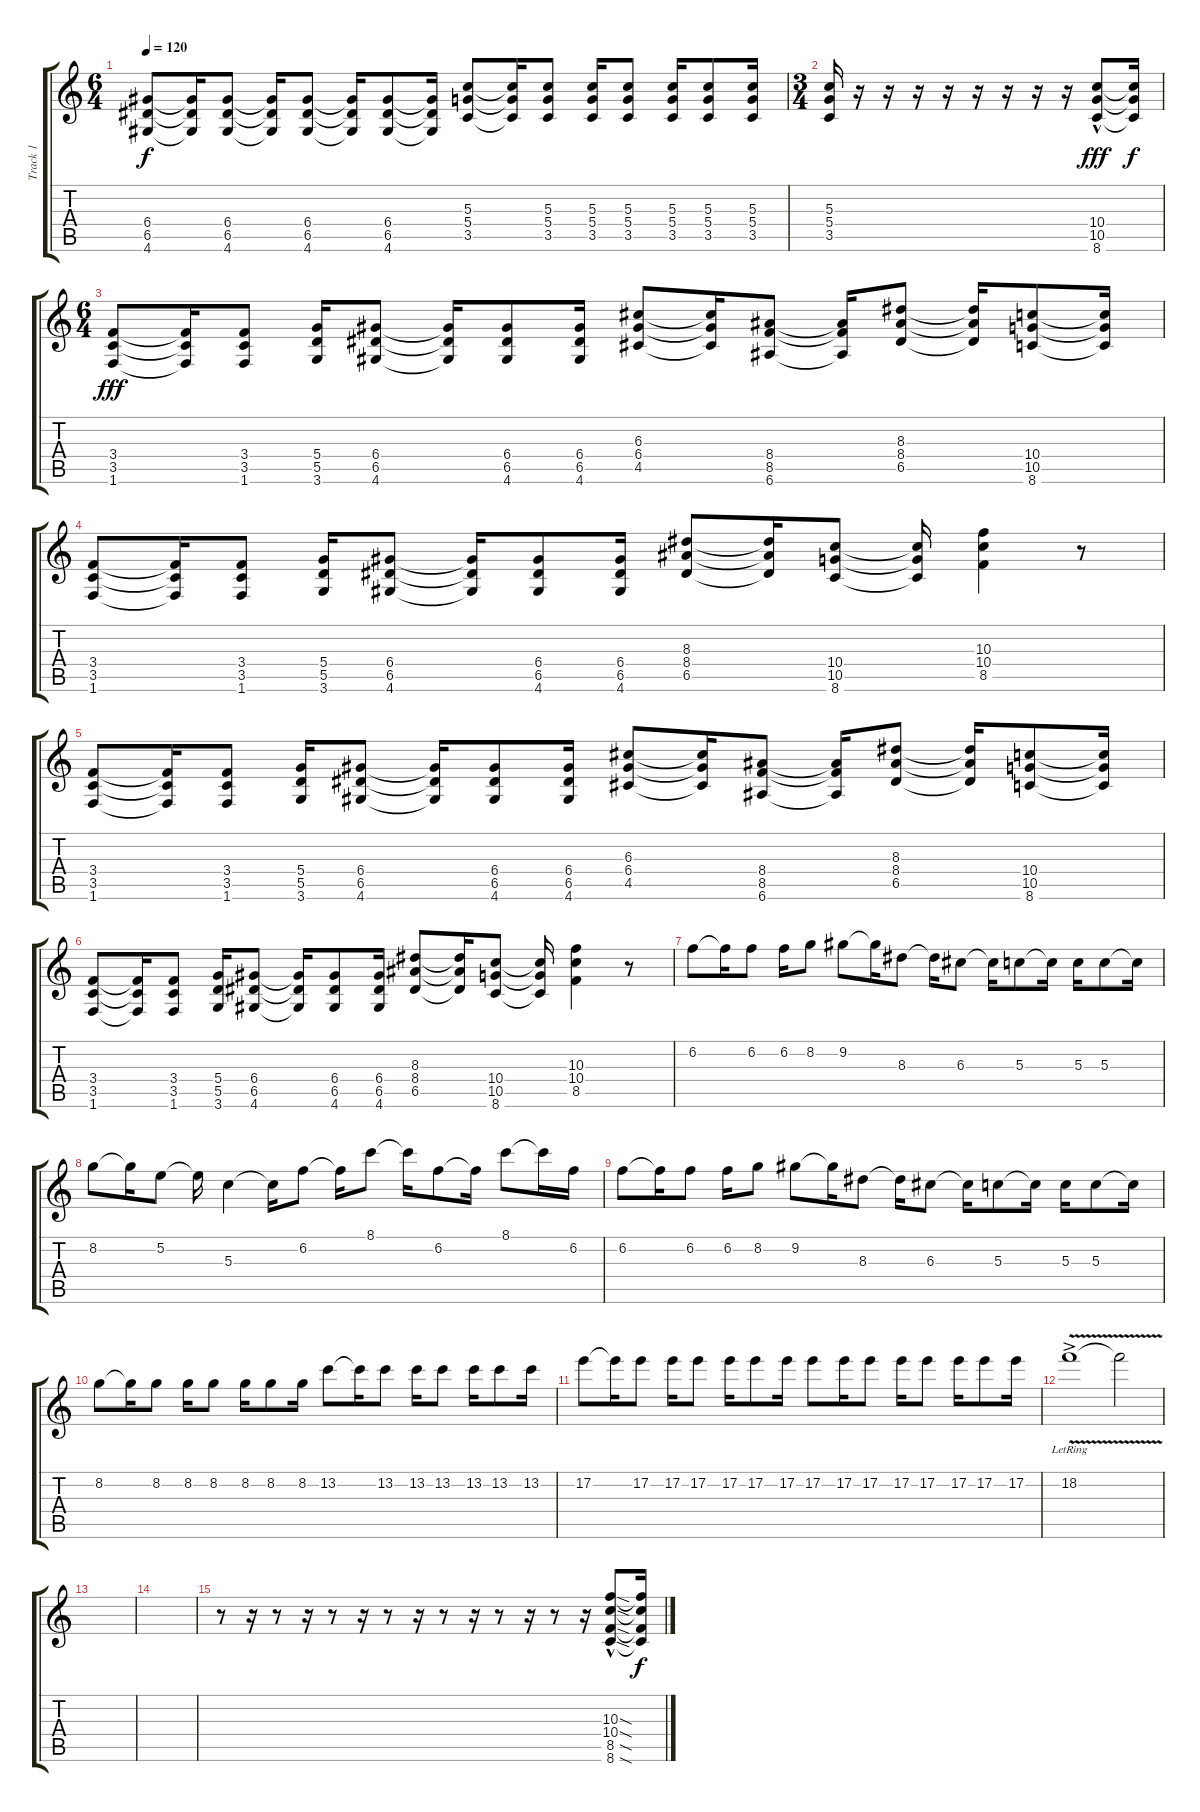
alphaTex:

\track ("Track 1" "Track 1") {instrument distortionguitar}
\staff {score tabs}
\tuning (E4 B3 G3 D3 A2 E2) {hide}
\ts (6 4)
\tempo 120
\clef g2
\ks c
(6.4 6.5 4.6).8{dy f} (6.4{t} 6.5{t} 4.6{t}).16 (6.4 6.5 4.6).8 (6.4{t} 6.5{t} 4.6{t}).16 (6.4 6.5 4.6).8 (6.4{t} 6.5{t} 4.6{t}).16 (6.4 6.5 4.6).8 (6.4{t} 6.5{t} 4.6{t}).16 (5.3 5.4 3.5).8 (5.3{t} 5.4{t} 3.5{t}).16 (5.3 5.4 3.5).8 (5.3 5.4 3.5).16 (5.3 5.4 3.5).8 (5.3 5.4 3.5).16 (5.3 5.4 3.5).8 (5.3 5.4 3.5).16 |
\ts (3 4)
(5.3 5.4 3.5).16 r.16 r.16 r.16 r.16 r.16 r.16 r.16 r.16 (10.4{hac} 10.5{hac} 8.6{hac}).8{dy fff} (10.4{t} 10.5{t} 8.6{t}).16{dy f} |
\ts (6 4)
(3.4 3.5 1.6).8{dy fff} (3.4{t} 3.5{t} 1.6{t}).16 (3.4 3.5 1.6).8 (5.4 5.5 3.6).16 (6.4 6.5 4.6).8 (6.4{t} 6.5{t} 4.6{t}).16 (6.4 6.5 4.6).8 (6.4 6.5 4.6).16 (6.3 6.4 4.5).8 (6.3{t} 6.4{t} 4.5{t}).16 (8.4 8.5 6.6).8 (8.4{t} 8.5{t} 6.6{t}).16 (8.3 8.4 6.5).8 (8.3{t} 8.4{t} 6.5{t}).16 (10.4 10.5 8.6).8 (10.4{t} 10.5{t} 8.6{t}).16 |
(3.4 3.5 1.6).8 (3.4{t} 3.5{t} 1.6{t}).16 (3.4 3.5 1.6).8 (5.4 5.5 3.6).16 (6.4 6.5 4.6).8 (6.4{t} 6.5{t} 4.6{t}).16 (6.4 6.5 4.6).8 (6.4 6.5 4.6).16 (8.3 8.4 6.5).8 (8.3{t} 8.4{t} 6.5{t}).16 (10.4 10.5 8.6).8 (10.4{t} 10.5{t} 8.6{t}).16 (10.3 10.4 8.5).4 r.8 |
(3.4 3.5 1.6).8 (3.4{t} 3.5{t} 1.6{t}).16 (3.4 3.5 1.6).8 (5.4 5.5 3.6).16 (6.4 6.5 4.6).8 (6.4{t} 6.5{t} 4.6{t}).16 (6.4 6.5 4.6).8 (6.4 6.5 4.6).16 (6.3 6.4 4.5).8 (6.3{t} 6.4{t} 4.5{t}).16 (8.4 8.5 6.6).8 (8.4{t} 8.5{t} 6.6{t}).16 (8.3 8.4 6.5).8 (8.3{t} 8.4{t} 6.5{t}).16 (10.4 10.5 8.6).8 (10.4{t} 10.5{t} 8.6{t}).16 |
(3.4 3.5 1.6).8 (3.4{t} 3.5{t} 1.6{t}).16 (3.4 3.5 1.6).8 (5.4 5.5 3.6).16 (6.4 6.5 4.6).8 (6.4{t} 6.5{t} 4.6{t}).16 (6.4 6.5 4.6).8 (6.4 6.5 4.6).16 (8.3 8.4 6.5).8 (8.3{t} 8.4{t} 6.5{t}).16 (10.4 10.5 8.6).8 (10.4{t} 10.5{t} 8.6{t}).16 (10.3 10.4 8.5).4 r.8 |
6.2.8 6.2{t}.16 6.2.8 6.2.16 8.2.8 9.2.8 9.2{t}.16 8.3.8 8.3{t}.16 6.3.8 6.3{t}.16 5.3.8 5.3{t}.16 5.3.16 5.3.8 5.3{t}.16 |
8.2.8 8.2{t}.16 5.2.8 5.2{t}.16 5.3.4 5.3{t}.16 6.2.8 6.2{t}.16 8.1.8 8.1{t}.16 6.2.8 6.2{t}.16 8.1.8 8.1{t}.16 6.2.16 |
6.2.8 6.2{t}.16 6.2.8 6.2.16 8.2.8 9.2.8 9.2{t}.16 8.3.8 8.3{t}.16 6.3.8 6.3{t}.16 5.3.8 5.3{t}.16 5.3.16 5.3.8 5.3{t}.16 |
8.2.8 8.2{t}.16 8.2.8 8.2.16 8.2.8 8.2.16 8.2.8 8.2.16 13.2.8 13.2{t}.16 13.2.8 13.2.16 13.2.8 13.2.16 13.2.8 13.2.16 |
17.2.8 17.2{t}.16 17.2.8 17.2.16 17.2.8 17.2.16 17.2.8 17.2.16 17.2.8 17.2.16 17.2.8 17.2.16 17.2.8 17.2.16 17.2.8 17.2.16 |
18.2{v ac lr}.1 18.2{t}.2 |
|
|
r.8 r.16 r.8 r.16 r.8 r.16 r.8 r.16 r.8 r.16 r.8 r.16 r.8 r.16 (10.3{sod hac} 10.4{sod hac} 8.5{sod hac} 8.6{sod hac}).8 (10.3{t} 10.4{t} 8.5{t} 8.6{t}).16{dy f}
